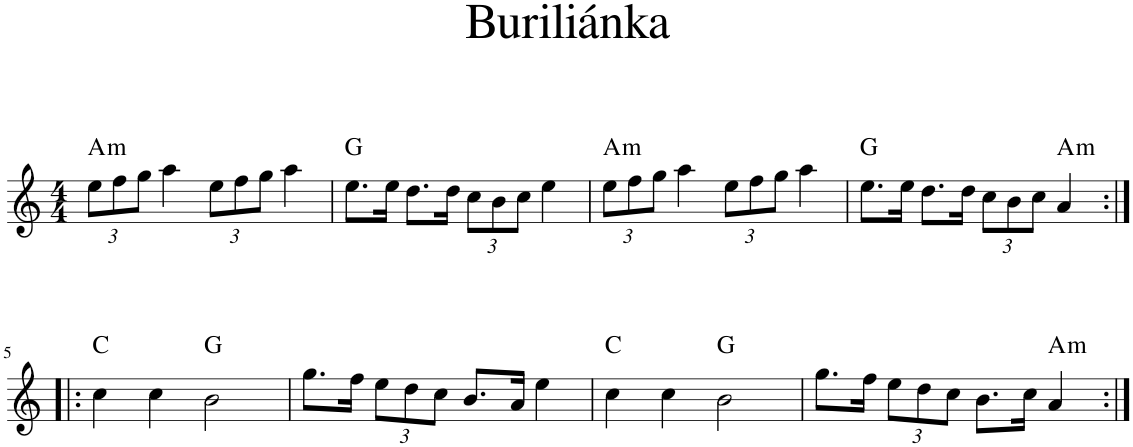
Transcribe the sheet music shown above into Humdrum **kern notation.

**kern	**harte
*part1	*part1
*staff1	*
*I"Piano	*
*I'Pno.	*
*clefG2	*
*k[]	*
*M4/4	*
*Xbrackettup	*
=1	=1
!	!LO:H:kt=m
12ee\L	A:min
12ff\	.
12gg\J	.
4aa\	.
12ee\L	.
12ff\	.
12gg\J	.
4aa\	.
=2	=2
8.ee\L	G:maj
16ee\Jk	.
8.dd\L	.
16dd\Jk	.
12cc\L	.
12b\	.
12cc\J	.
4ee\	.
=3	=3
!	!LO:H:kt=m
12ee\L	A:min
12ff\	.
12gg\J	.
4aa\	.
12ee\L	.
12ff\	.
12gg\J	.
4aa\	.
=4	=4
8.ee\L	G:maj
16ee\Jk	.
8.dd\L	.
16dd\Jk	.
12cc\L	.
12b\	.
12cc\J	.
!	!LO:H:kt=m
4a/	A:min
!!LO:LB:g=z
=5:|!|:	=5:|!|:
4cc\	C:maj
4cc\	.
2b\	G:maj
=6	=6
8.gg\L	.
16ff\Jk	.
12ee\L	.
12dd\	.
12cc\J	.
8.b/L	.
16a/Jk	.
4ee\	.
=7	=7
4cc\	C:maj
4cc\	.
2b\	G:maj
=8	=8
8.gg\L	.
16ff\Jk	.
12ee\L	.
12dd\	.
12cc\J	.
8.b\L	.
16cc\Jk	.
!	!LO:H:kt=m
4a/	A:min
=:|!	=:|!
*-	*-
